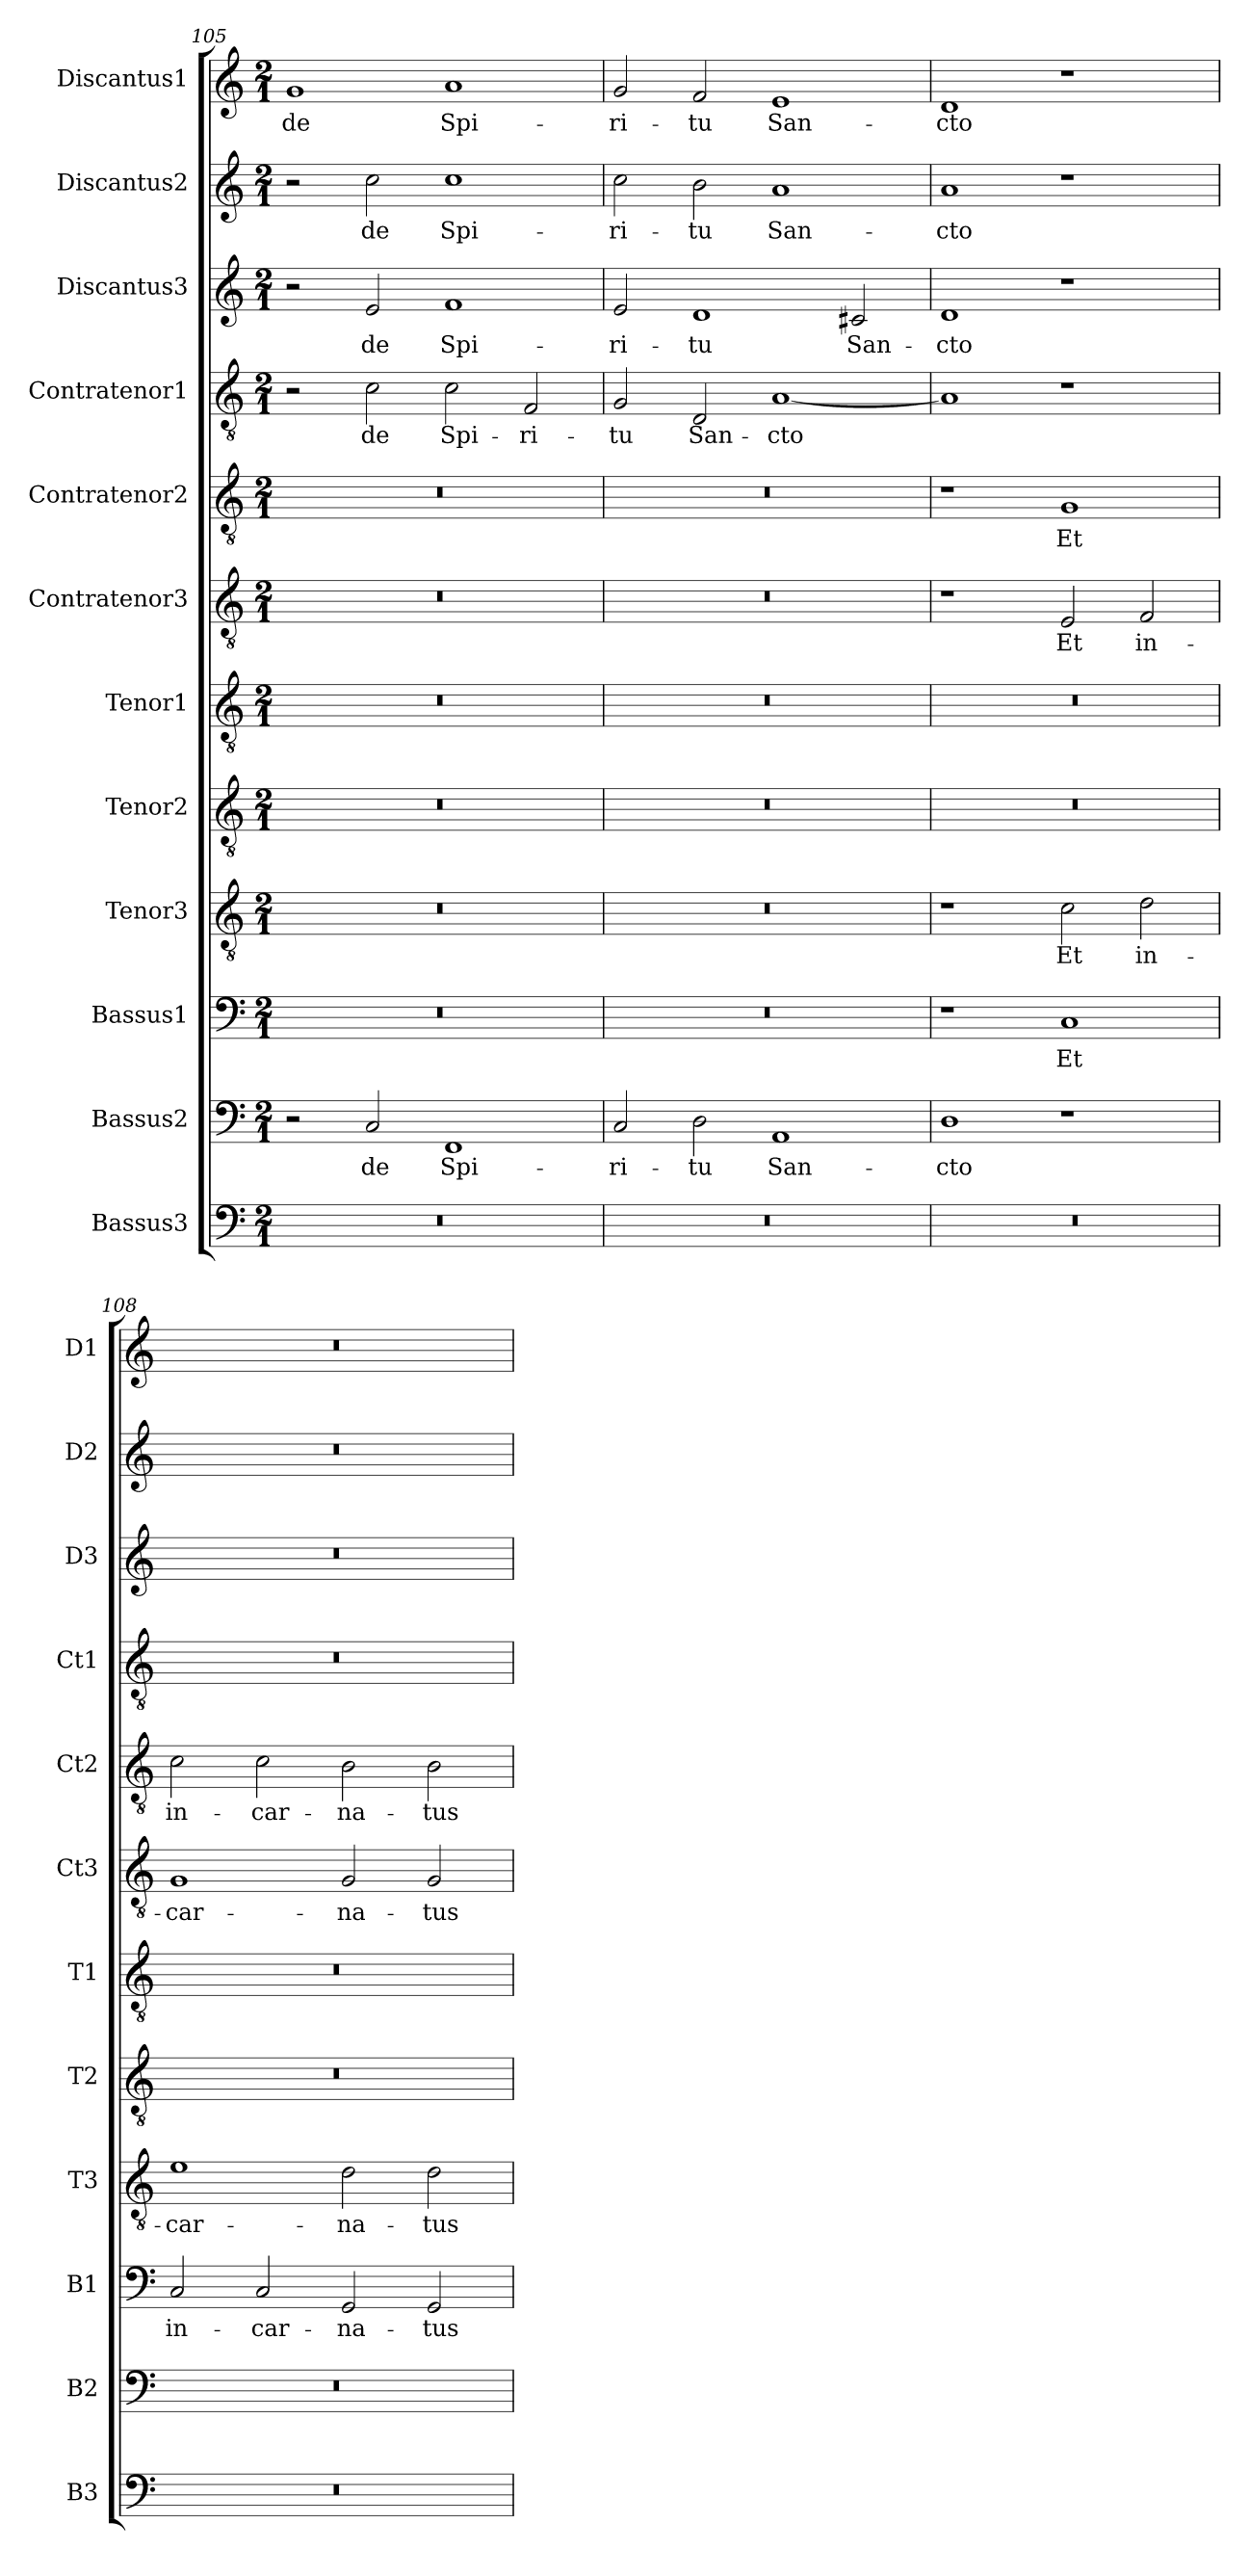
**kern	**kern	**text	**kern	**text	**kern	**text	**kern	**kern	**kern	**text	**kern	**text	**kern	**text	**kern	**text	**kern	**text	**kern	**text
*part12	*part11	*part11	*part10	*part10	*part9	*part9	*part8	*part7	*part6	*part6	*part5	*part5	*part4	*part4	*part3	*part3	*part2	*part2	*part1	*part1
*staff12	*staff11	*staff11	*staff10	*staff10	*staff9	*staff9	*staff8	*staff7	*staff6	*staff6	*staff5	*staff5	*staff4	*staff4	*staff3	*staff3	*staff2	*staff2	*staff1	*staff1
*I"Bassus3	*I"Bassus2	*	*I"Bassus1	*	*I"Tenor3	*	*I"Tenor2	*I"Tenor1	*I"Contratenor3	*	*I"Contratenor2	*	*I"Contratenor1	*	*I"Discantus3	*	*I"Discantus2	*	*I"Discantus1	*
*I'B3	*I'B2	*	*I'B1	*	*I'T3	*	*I'T2	*I'T1	*I'Ct3	*	*I'Ct2	*	*I'Ct1	*	*I'D3	*	*I'D2	*	*I'D1	*
*clefF4	*clefF4	*	*clefF4	*	*clefGv2	*	*clefGv2	*clefGv2	*clefGv2	*	*clefGv2	*	*clefGv2	*	*clefG2	*	*clefG2	*	*clefG2	*
*k[]	*k[]	*	*k[]	*	*k[]	*	*k[]	*k[]	*k[]	*	*k[]	*	*k[]	*	*k[]	*	*k[]	*	*k[]	*
*M2/1	*M2/1	*	*M2/1	*	*M2/1	*	*M2/1	*M2/1	*M2/1	*	*M2/1	*	*M2/1	*	*M2/1	*	*M2/1	*	*M2/1	*
=105	=105	=105	=105	=105	=105	=105	=105	=105	=105	=105	=105	=105	=105	=105	=105	=105	=105	=105	=105	=105
0r	2r	.	0r	.	0r	.	0r	0r	0r	.	0r	.	2r	.	2r	.	2r	.	1g/	de
.	2C/	de	.	.	.	.	.	.	.	.	.	.	2c\	de	2e/	de	2cc\	de	.	.
.	1FF/	Spi-	.	.	.	.	.	.	.	.	.	.	2c\	Spi-	1f/	Spi-	1cc\	Spi-	1a/	Spi-
.	.	.	.	.	.	.	.	.	.	.	.	.	2F/	-ri-	.	.	.	.	.	.
=106	=106	=106	=106	=106	=106	=106	=106	=106	=106	=106	=106	=106	=106	=106	=106	=106	=106	=106	=106	=106
0r	2C/	-ri-	0r	.	0r	.	0r	0r	0r	.	0r	.	2G/	-tu	2e/	-ri-	2cc\	-ri-	2g/	-ri-
.	2D\	-tu	.	.	.	.	.	.	.	.	.	.	2D/	San-	1d/	-tu	2b\	-tu	2f/	-tu
.	1AA/	San-	.	.	.	.	.	.	.	.	.	.	[1A/	-cto	.	.	1a/	San-	1e/	San-
.	.	.	.	.	.	.	.	.	.	.	.	.	.	.	2c#X/	San-	.	.	.	.
=107	=107	=107	=107	=107	=107	=107	=107	=107	=107	=107	=107	=107	=107	=107	=107	=107	=107	=107	=107	=107
0r	1D\	-cto	1r	.	1r	.	0r	0r	1r	.	1r	.	1A/]	.	1d/	-cto	1a/	-cto	1d/	-cto
.	1r	.	1C/	Et	2c\	Et	.	.	2E/	Et	1G/	Et	1r	.	1r	.	1r	.	1r	.
.	.	.	.	.	2d\	in-	.	.	2F/	in-	.	.	.	.	.	.	.	.	.	.
=108	=108	=108	=108	=108	=108	=108	=108	=108	=108	=108	=108	=108	=108	=108	=108	=108	=108	=108	=108	=108
0r	0r	.	2C/	in-	1e\	-car-	0r	0r	1G/	-car-	2c\	in-	0r	.	0r	.	0r	.	0r	.
.	.	.	2C/	-car-	.	.	.	.	.	.	2c\	-car-	.	.	.	.	.	.	.	.
.	.	.	2GG/	-na-	2d\	-na-	.	.	2G/	-na-	2B\	-na-	.	.	.	.	.	.	.	.
.	.	.	2GG/	-tus	2d\	-tus	.	.	2G/	-tus	2B\	-tus	.	.	.	.	.	.	.	.
=	=	=	=	=	=	=	=	=	=	=	=	=	=	=	=	=	=	=	=	=
*-	*-	*-	*-	*-	*-	*-	*-	*-	*-	*-	*-	*-	*-	*-	*-	*-	*-	*-	*-	*-
